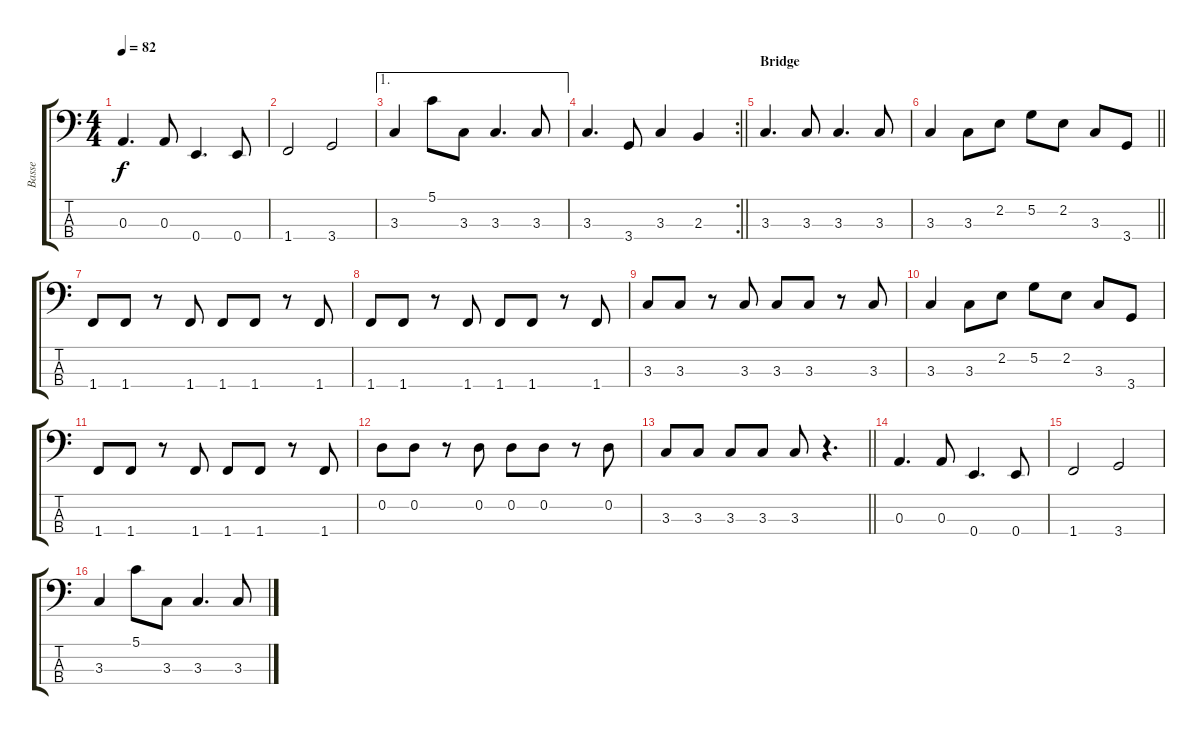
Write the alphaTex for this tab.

\track ("Basse" "Basse") {instrument electricbassfinger}
\staff {score tabs}
\tuning (G2 D2 A1 E1) {hide}
\ts (4 4)
\tempo 82
\clef f4
\ks c
0.3.4{d dy f} 0.3.8 0.4.4{d} 0.4.8 |
1.4.2 3.4.2 |
\ae 1
3.3.4 5.1.8 3.3.8 3.3.4{d} 3.3.8 |
\rc 2
\barLineRight lightlight
3.3.4{d} 3.4.8 3.3.4 2.3.4 |
\section ("" "Bridge")
3.3.4{d} 3.3.8 3.3.4{d} 3.3.8 |
\barLineRight lightlight
3.3.4 3.3.8 2.2.8 5.2.8 2.2.8 3.3.8 3.4.8 |
1.4.8 1.4.8 r.8 1.4.8 1.4.8 1.4.8 r.8 1.4.8 |
1.4.8 1.4.8 r.8 1.4.8 1.4.8 1.4.8 r.8 1.4.8 |
3.3.8 3.3.8 r.8 3.3.8 3.3.8 3.3.8 r.8 3.3.8 |
3.3.4 3.3.8 2.2.8 5.2.8 2.2.8 3.3.8 3.4.8 |
1.4.8 1.4.8 r.8 1.4.8 1.4.8 1.4.8 r.8 1.4.8 |
0.2.8 0.2.8 r.8 0.2.8 0.2.8 0.2.8 r.8 0.2.8 |
\barLineRight lightlight
3.3.8 3.3.8 3.3.8 3.3.8 3.3.8 r.4{d} |
0.3.4{d} 0.3.8 0.4.4{d} 0.4.8 |
1.4.2 3.4.2 |
3.3.4 5.1.8 3.3.8 3.3.4{d} 3.3.8
